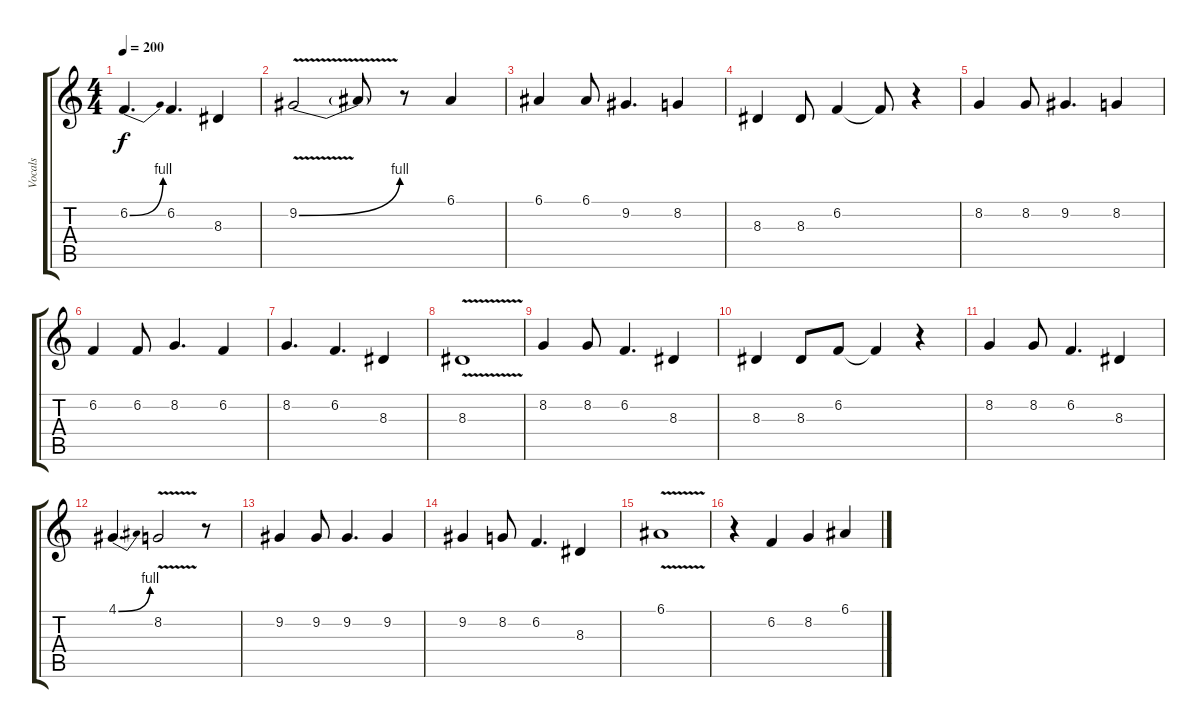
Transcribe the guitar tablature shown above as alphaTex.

\track ("Vocals" "Vocals") {instrument lead2sawtooth}
\staff {score tabs}
\tuning (E4 B3 G3 D3 A2 E2) {hide}
\ts (4 4)
\section ("" "")
\tempo 200
\clef g2
\ks c
6.2{be (bend 0 0 60 4)}.4{d dy f} 6.2.4{d} 8.3.4 |
9.2{be (bend 0 0 60 4) v}.2 9.2{t}.8 r.8 6.1.4 |
6.1.4 6.1.8 9.2.4{d} 8.2.4 |
8.3.4 8.3.8 6.2.4 6.2{t}.8 r.4 |
8.2.4 8.2.8 9.2.4{d} 8.2.4 |
6.2.4 6.2.8 8.2.4{d} 6.2.4 |
8.2.4{d} 6.2.4{d} 8.3.4 |
8.3{v}.1 |
\section ("" "")
8.2.4 8.2.8 6.2.4{d} 8.3.4 |
8.3.4 8.3.8 6.2.8 6.2{t}.4 r.4 |
8.2.4 8.2.8 6.2.4{d} 8.3.4 |
4.1{be (bend 0 0 60 4)}.4{d} 8.2{v}.2 r.8 |
9.2.4 9.2.8 9.2.4{d} 9.2.4 |
9.2.4 8.2.8 6.2.4{d} 8.3.4 |
6.1{v}.1 |
r.4 6.2.4 8.2.4 6.1.4
